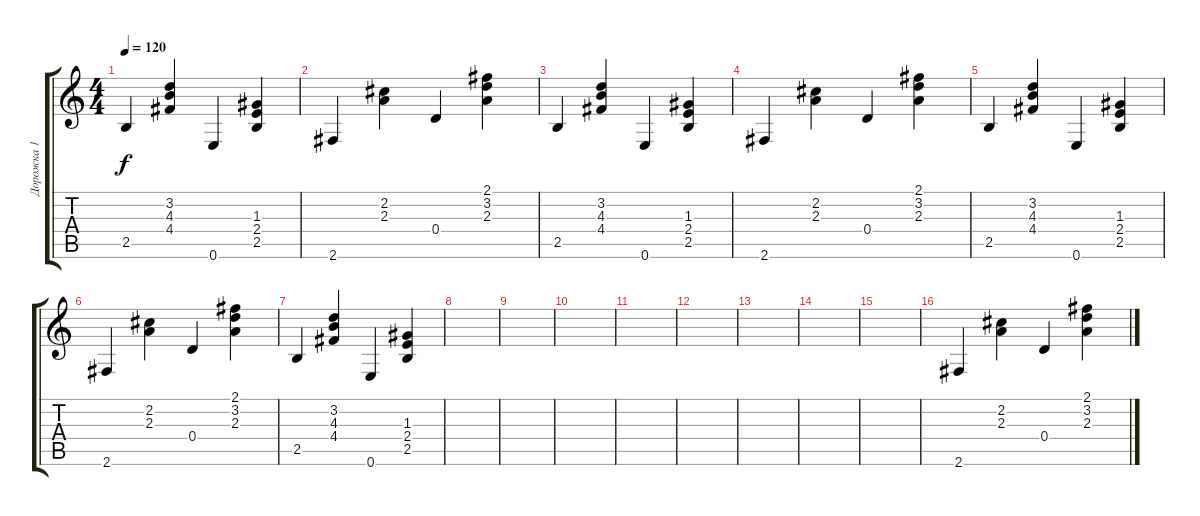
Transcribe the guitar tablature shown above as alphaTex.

\track ("Дорожка 1" "Дорожка 1") {instrument acousticguitarsteel}
\staff {score tabs}
\tuning (E4 B3 G3 D3 A2 E2) {hide}
\ts (4 4)
\tempo 120
\clef g2
\ks c
2.5.4{dy f} (3.2 4.3 4.4).4 0.6.4 (1.3 2.4 2.5).4 |
2.6.4 (2.2 2.3).4 0.4.4 (2.1 3.2 2.3).4 |
2.5.4 (3.2 4.3 4.4).4 0.6.4 (1.3 2.4 2.5).4 |
2.6.4 (2.2 2.3).4 0.4.4 (2.1 3.2 2.3).4 |
2.5.4 (3.2 4.3 4.4).4 0.6.4 (1.3 2.4 2.5).4 |
2.6.4 (2.2 2.3).4 0.4.4 (2.1 3.2 2.3).4 |
2.5.4 (3.2 4.3 4.4).4 0.6.4 (1.3 2.4 2.5).4 |
|
|
|
|
|
|
|
|
2.6.4 (2.2 2.3).4 0.4.4 (2.1 3.2 2.3).4
